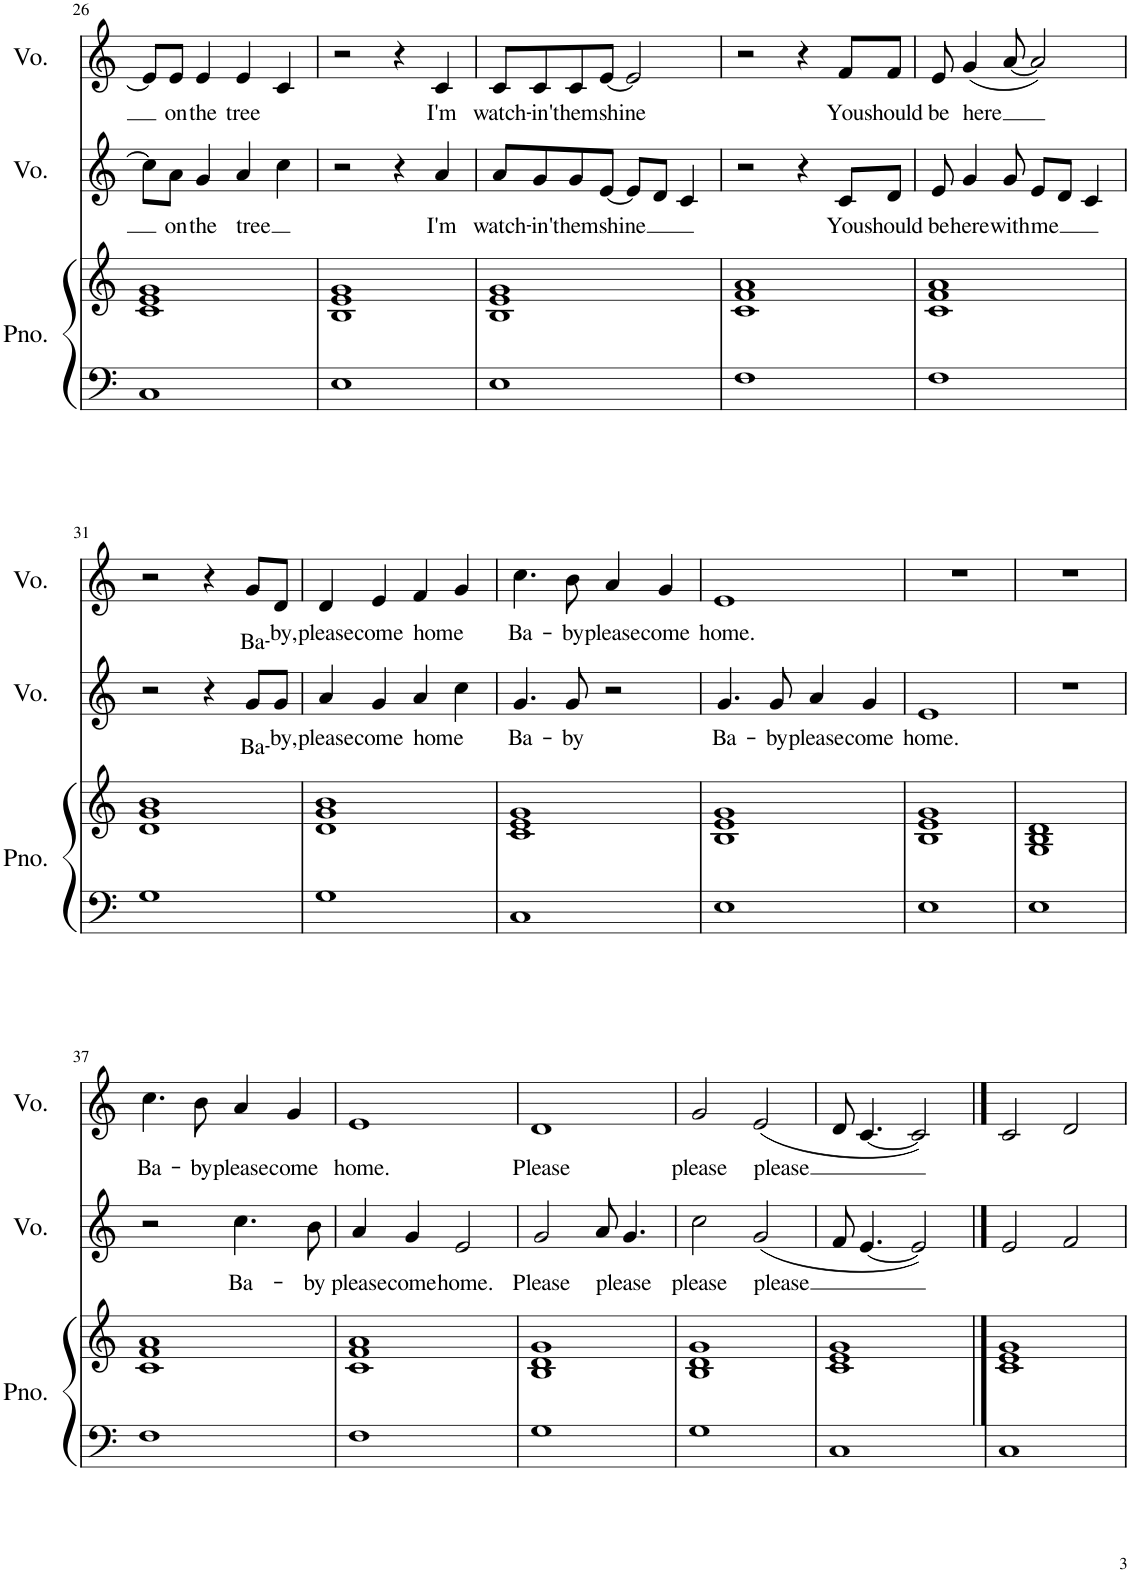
**kern	**kern	**kern	**text	**kern	**text
*part3	*part3	*part2	*part2	*part1	*part1
*staff4	*staff3	*staff2	*staff2	*staff1	*staff1
*I"Piano	*	*I"Voice	*	*I"Voice	*
*I'Pno.	*	*I'Vo.	*	*I'Vo.	*
!!LO:PB:g=z
*clefF4	*clefG2	*clefG2	*	*clefG2	*
*k[]	*k[]	*k[]	*	*k[]	*
*M4/4	*M4/4	*M4/4	*	*M4/4	*
=26	=26	=26	=26	=26	=26
1C	1c 1e 1g	8cc\L]	.	8e/L]	.
!	!	!	!LO:LY:b	!	!LO:LY:b
.	.	8a\J	on	8e/J	on
!	!	!	!LO:LY:b	!	!LO:LY:b
.	.	4g/	the	4e/	the
!	!	!	!LO:LY:b	!	!LO:LY:b
.	.	4a/	tree	4e/	tree
.	.	4cc\	.	4c/	.
=27	=27	=27	=27	=27	=27
1E	1B 1e 1g	2r	.	2r	.
.	.	4r	.	4r	.
!	!	!	!LO:LY:b	!	!LO:LY:b
.	.	4a/	I'm	4c/	I'm
=28	=28	=28	=28	=28	=28
!	!	!	!LO:LY:b	!	!LO:LY:b
1E	1B 1e 1g	8a/L	watch-	8c/L	watch-
!	!	!	!LO:LY:b	!	!LO:LY:b
.	.	8g/	-in'	8c/	-in'
!	!	!	!LO:LY:b	!	!LO:LY:b
.	.	8g/	them	8c/	them
!	!	!	!LO:LY:b	!	!LO:LY:b
.	.	[8e/J	shine	[8e/J	shine
.	.	8e/L]	.	2e/]	.
.	.	8d/J	.	.	.
.	.	4c/	.	.	.
=29	=29	=29	=29	=29	=29
1F	1c 1f 1a	2r	.	2r	.
.	.	4r	.	4r	.
!	!	!	!LO:LY:b	!	!LO:LY:b
.	.	8c/L	You	8f/L	You
!	!	!	!LO:LY:b	!	!LO:LY:b
.	.	8d/J	should	8f/J	should
=30	=30	=30	=30	=30	=30
!	!	!	!LO:LY:b	!	!LO:LY:b
1F	1c 1f 1a	8e/	be	8e/	be
!	!	!	!LO:LY:b	!	!LO:LY:b
.	.	4g/	here	(4g/	here
!	!	!	!LO:LY:b	!	!
.	.	8g/	with	[8a/	.
!	!	!	!LO:LY:b	!	!
.	.	8e/L	me	2a/])	.
.	.	8d/J	.	.	.
.	.	4c/	.	.	.
!!LO:LB:g=z
=31	=31	=31	=31	=31	=31
1G	1d 1g 1b	2r	.	2r	.
.	.	4r	.	4r	.
!	!	!	!LO:LY:b	!	!LO:LY:b
.	.	8g/L	Ba-	8g/L	Ba-
!	!	!	!LO:LY:b	!	!LO:LY:b
.	.	8g/J	-by,	8d/J	-by,
=32	=32	=32	=32	=32	=32
!	!	!	!LO:LY:b	!	!LO:LY:b
1G	1d 1g 1b	4a/	please	4d/	please
!	!	!	!LO:LY:b	!	!LO:LY:b
.	.	4g/	come	4e/	come
!	!	!	!LO:LY:b	!	!LO:LY:b
.	.	4a/	home	4f/	home
.	.	4cc\	.	4g/	.
=33	=33	=33	=33	=33	=33
!	!	!	!LO:LY:b	!	!LO:LY:b
1C	1c 1e 1g	4.g/	Ba-	4.cc\	Ba-
!	!	!	!LO:LY:b	!	!LO:LY:b
.	.	8g/	-by	8b\	-by
!	!	!	!	!	!LO:LY:b
.	.	2r	.	4a/	please
!	!	!	!	!	!LO:LY:b
.	.	.	.	4g/	come
=34	=34	=34	=34	=34	=34
!	!	!	!LO:LY:b	!	!LO:LY:b
1E	1B 1e 1g	4.g/	Ba-	1e	home.
!	!	!	!LO:LY:b	!	!
.	.	8g/	-by	.	.
!	!	!	!LO:LY:b	!	!
.	.	4a/	please	.	.
!	!	!	!LO:LY:b	!	!
.	.	4g/	come	.	.
=35	=35	=35	=35	=35	=35
!	!	!	!LO:LY:b	!	!
1E	1B 1e 1g	1e	home.	1r	.
=36	=36	=36	=36	=36	=36
1E	1G 1B 1d	1r	.	1r	.
!!LO:LB:g=z
=37	=37	=37	=37	=37	=37
!	!	!	!	!	!LO:LY:b
1F	1c 1f 1a	2r	.	4.cc\	Ba-
!	!	!	!	!	!LO:LY:b
.	.	.	.	8b\	-by
!	!	!	!LO:LY:b	!	!LO:LY:b
.	.	4.cc\	Ba-	4a/	please
!	!	!	!	!	!LO:LY:b
.	.	.	.	4g/	come
!	!	!	!LO:LY:b	!	!
.	.	8b\	-by	.	.
=38	=38	=38	=38	=38	=38
!	!	!	!LO:LY:b	!	!LO:LY:b
1F	1c 1f 1a	4a/	please	1e	home.
!	!	!	!LO:LY:b	!	!
.	.	4g/	come	.	.
!	!	!	!LO:LY:b	!	!
.	.	2e/	home.	.	.
=39	=39	=39	=39	=39	=39
!	!	!	!LO:LY:b	!	!LO:LY:b
1G	1B 1d 1g	2g/	Please	1d	Please
!	!	!	!LO:LY:b	!	!
.	.	8a/	please	.	.
.	.	4.g/	.	.	.
=40	=40	=40	=40	=40	=40
!	!	!	!LO:LY:b	!	!LO:LY:b
1G	1B 1d 1g	2cc\	please	2g/	please
!	!	!	!LO:LY:b	!	!LO:LY:b
.	.	(2g/	please	(2e/	please
=41	=41	=41	=41	=41	=41
1C	1c 1e 1g	8f/	.	8d/	.
.	.	[4.e/	.	[4.c/	.
.	.	2e/])	.	2c/])	.
==42	==42	==42	==42	==42	==42
1C	1c 1e 1g	2e/	.	2c/	.
.	.	2f/	.	2d/	.
=	=	=	=	=	=
*-	*-	*-	*-	*-	*-
